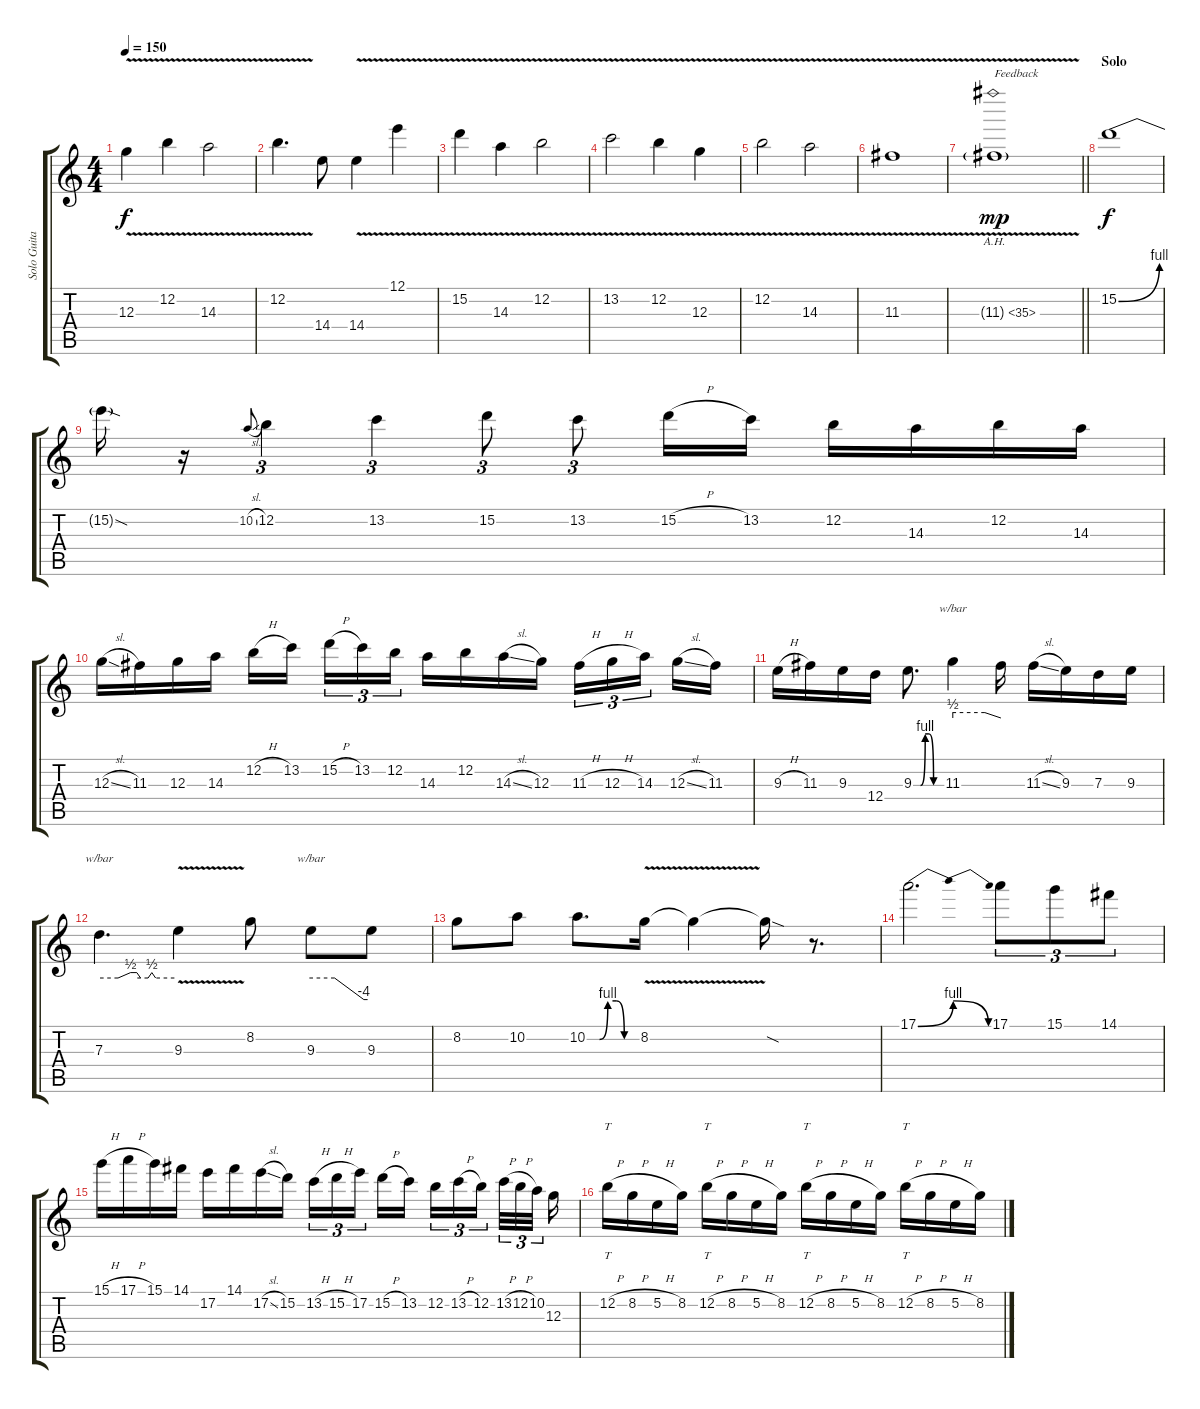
\track ("Solo Guitar" "Solo Guita") {instrument overdrivenguitar}
\staff {score tabs}
\tuning (E4 B3 G3 D3 A2 E2) {hide}
\ts (4 4)
\tempo 150
\clef g2
\ks c
12.3{v}.4{dy f} 12.2{v}.4 14.3{v}.2 |
12.2{v}.4{d} 14.4.8 14.4{v}.4 12.1{v}.4 |
15.2{v}.4 14.3{v}.4 12.2{v}.2 |
13.2{v}.2 12.2{v}.4 12.3{v}.4 |
12.2{v}.2 14.3{v}.2 |
11.3{v}.1 |
\barLineRight lightlight
11.3{ah 24 v g}.1{txt "Feedback" dy mp} |
\section ("" "Solo")
15.2{be (bend 0 0 60 4)}.1{dy f} |
15.2{sod t}.16 r.16 10.2{sl}.8{gr onbeat} 12.2.4{tu (3 2)} 13.2.4{tu (3 2)} 15.2.8{tu (3 2)} 13.2.8{tu (3 2)} 15.2{h}.16 13.2.16 12.2.16 14.3.16 12.2.16 14.3.16 |
12.3{sl}.16 11.3.16 12.3.16 14.3.16 12.2{h}.16 13.2.16{beam splitsecondary} 15.2{h}.16{tu (3 2)} 13.2.16{tu (3 2)} 12.2.16{tu (3 2)} 14.3.16 12.2.16 14.3{sl}.16 12.3.16 11.3{h}.16{tu (3 2)} 12.3{h}.16{tu (3 2)} 14.3.16{tu (3 2) beam splitsecondary} 12.3{sl}.16 11.3.16 |
9.3{h}.16 11.3.16 9.3.16 12.4.16 9.3{be (custom 0 0 15 0 25 4 33 4 43 0 60 0)}.8{d} 11.3.4{tbe (custom default 0 2 40 2 60 0)} 11.3{t}.16 11.3{sl}.16 9.3.16 7.3.16 9.3.16 |
7.3.4{d tbe (custom default 0 0 15 0 25 2 30 2 33 0 39 0 42 2 45 0 60 0)} 9.3{v}.4 8.2.8 9.3.8{tbe (custom default 0 0 25 0 56 -16 60 -16)} 9.3.8 |
8.2.8 10.2.8 10.2{be (custom 0 0 15 0 25 4 35 4 45 0 60 0)}.8{d} 8.2{v}.16 8.2{t}.4 8.2{sod t}.16 r.8{d} |
17.1{be (bendrelease 0 0 12 4 45 4 60 0)}.2{d} 17.1.8{tu (3 2)} 15.1.8{tu (3 2)} 14.1.8{tu (3 2)} |
15.1{h}.16 17.1{h}.16 15.1.16 14.1.16 17.2.16 14.1.16 17.2{sl}.16 15.2.16 13.2{h}.16{tu (3 2)} 15.2{h}.16{tu (3 2)} 17.2.16{tu (3 2) beam splitsecondary} 15.2{h}.16 13.2.16 12.2.16{tu (3 2)} 13.2{h}.16{tu (3 2)} 12.2.16{tu (3 2) beam splitsecondary} 13.2{h}.32{tu (3 2)} 12.2{h}.32{tu (3 2)} 10.2.32{tu (3 2) beam splitsecondary} 12.3.16 |
12.2{h}.16{tt} 8.2{h}.16 5.2{h}.16 8.2.16 12.2{h}.16{tt} 8.2{h}.16 5.2{h}.16 8.2.16 12.2{h}.16{tt} 8.2{h}.16 5.2{h}.16 8.2.16 12.2{h}.16{tt} 8.2{h}.16 5.2{h}.16 8.2.16
